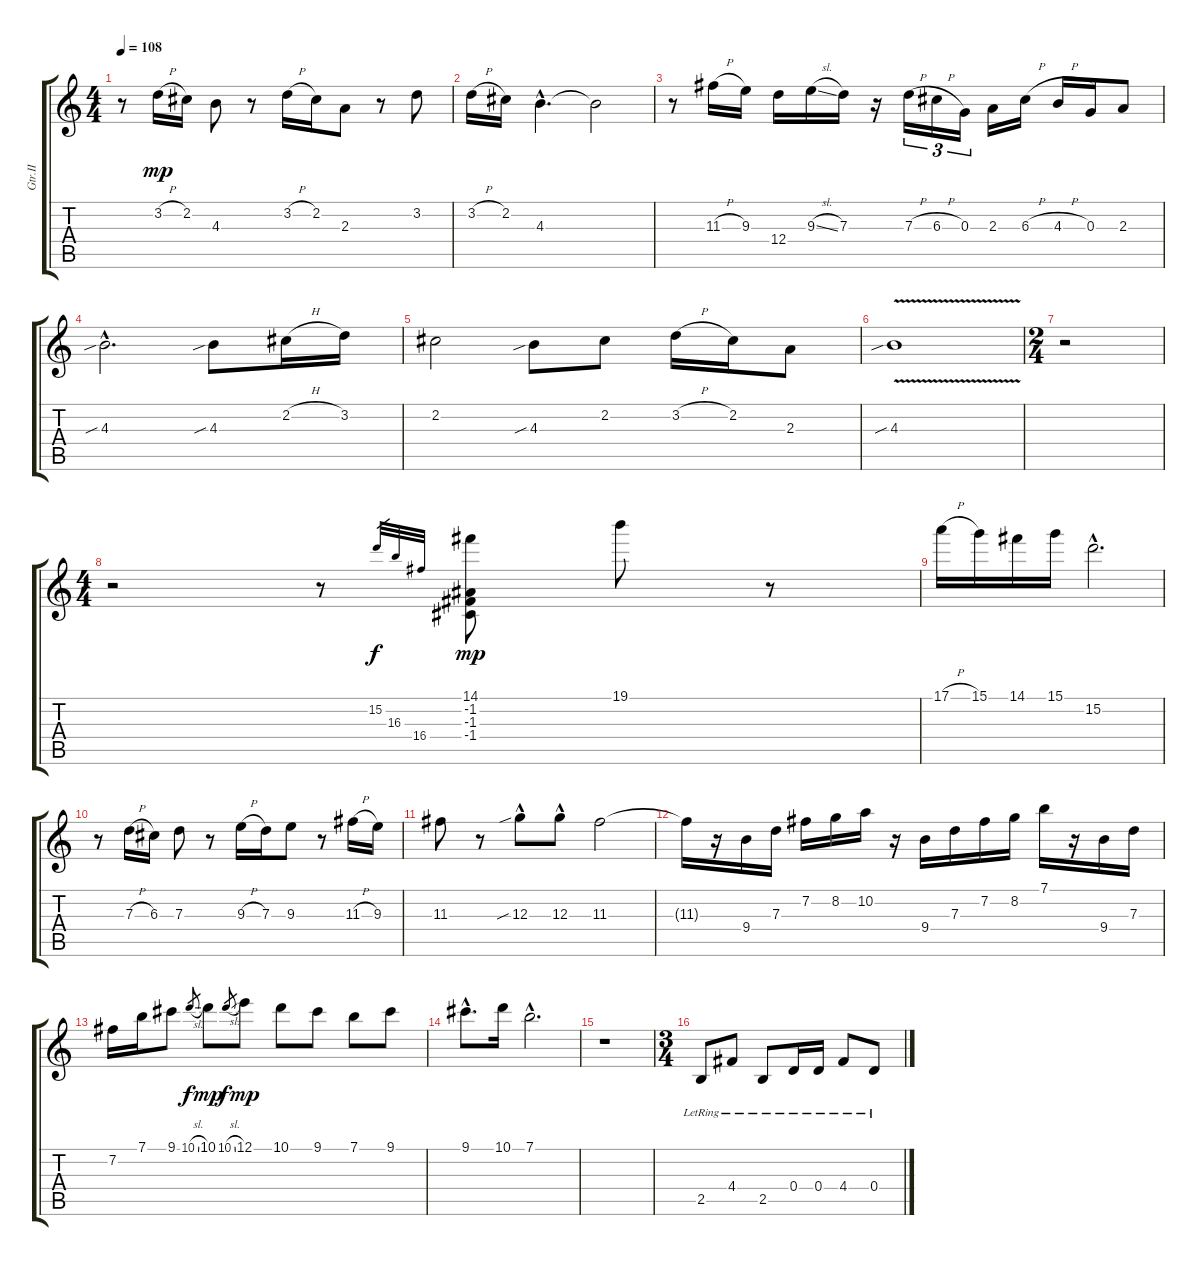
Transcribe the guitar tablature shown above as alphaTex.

\track ("Gtr.II" "Gtr.II") {instrument acousticguitarsteel}
\staff {score tabs}
\tuning (E4 B3 G3 D3 A2 E2) {hide}
\ts (4 4)
\tempo 108
\clef g2
\ks c
r.8{dy mp} 3.2{h}.16 2.2.16 4.3.8 r.8 3.2{h}.16 2.2.16 2.3.8 r.8 3.2.8 |
3.2{h}.16 2.2.16 4.3{hac}.4{d} 4.3{t}.2 |
r.8 11.3{h}.16 9.3.16 12.4.16 9.3{sl}.16 7.3.16 r.16 7.3{h}.16{tu (3 2)} 6.3{h}.16{tu (3 2)} 0.3.16{tu (3 2)} 2.3.16 6.3{h}.16 4.3{h}.16 0.3.16 2.3.8 |
4.3{sib hac}.2{d} 4.3{sib}.8 2.2{h}.16 3.2.16 |
2.2.2 4.3{sib}.8 2.2.8 3.2{h}.16 2.2.16 2.3.8 |
4.3{v sib}.1 |
\ts (2 4)
r.2 |
\ts (4 4)
r.2 r.8 15.2.32{gr dy f} 16.3.32{gr} 16.4.32{gr} (14.1 -1.2 -1.3 -1.4).8{dy mp} 19.1.8 r.8 |
17.1{h}.16 15.1.16 14.1.16 15.1.16 15.2{hac}.2{d} |
r.8 7.3{h}.16 6.3.16 7.3.8 r.8 9.3{h}.16 7.3.16 9.3.8 r.8 11.3{h}.16 9.3.16 |
11.3.8 r.8 12.3{sib hac}.8 12.3{hac}.8 11.3.2 |
11.3{t}.16 r.16 9.4.16 7.3.16 7.2.16 8.2.16 10.2.16 r.16 9.4.16 7.3.16 7.2.16 8.2.16 7.1.16 r.16 9.4.16 7.3.16 |
7.2.16 7.1.16 9.1.8 10.1{sl}.8{gr dy f} 10.1.8{dy mp} 10.1{sl}.8{gr dy f} 12.1.8{dy mp} 10.1.8 9.1.8 7.1.8 9.1.8 |
9.1{hac}.8{d} 10.1.16 7.1{hac}.2{d} |
r.1 |
\ts (3 4)
2.5{lr}.8 4.4{lr}.8 2.5{lr}.8 0.4{lr}.16 0.4{lr}.16 4.4{lr}.8 0.4{lr}.8
